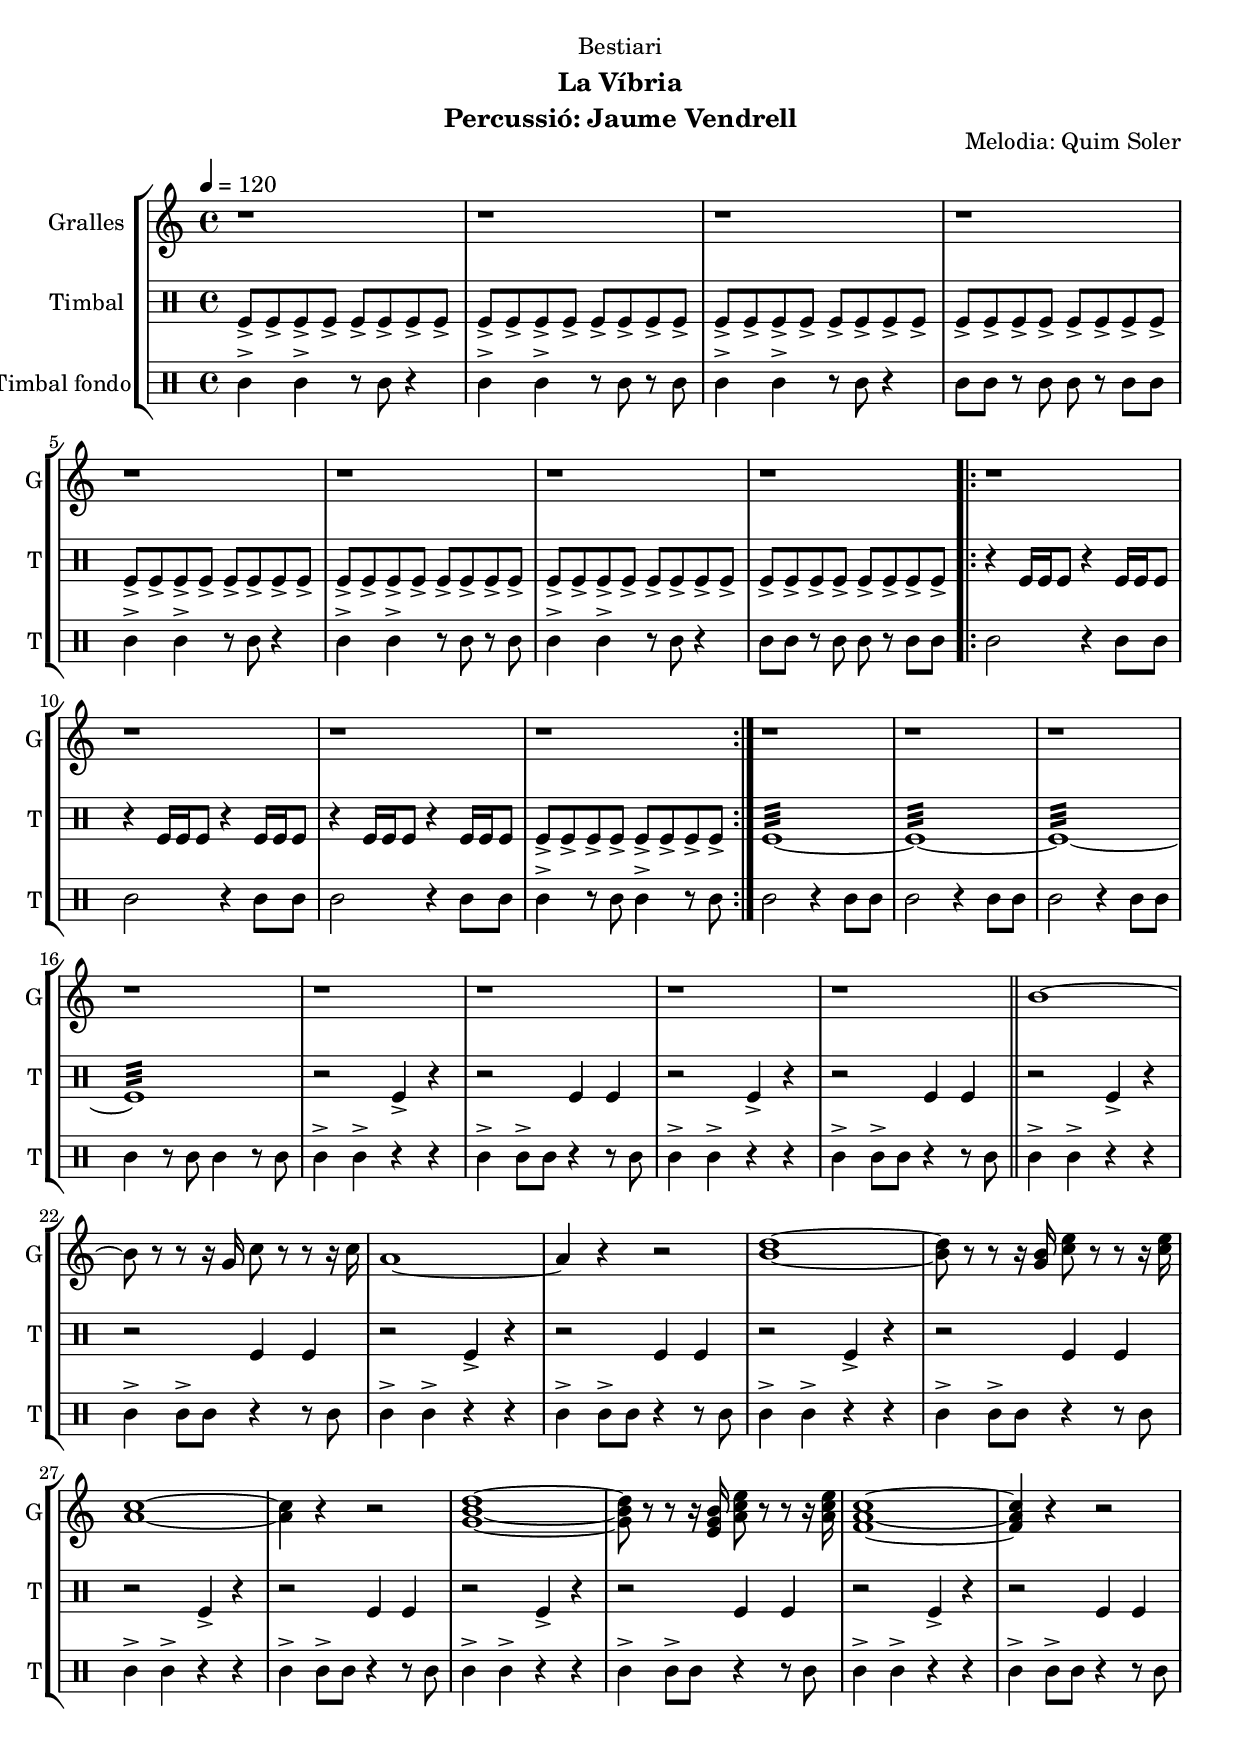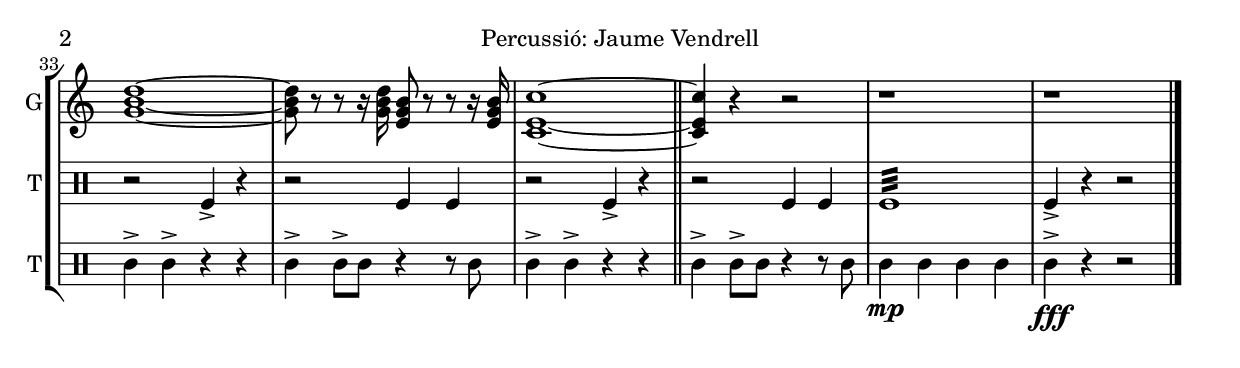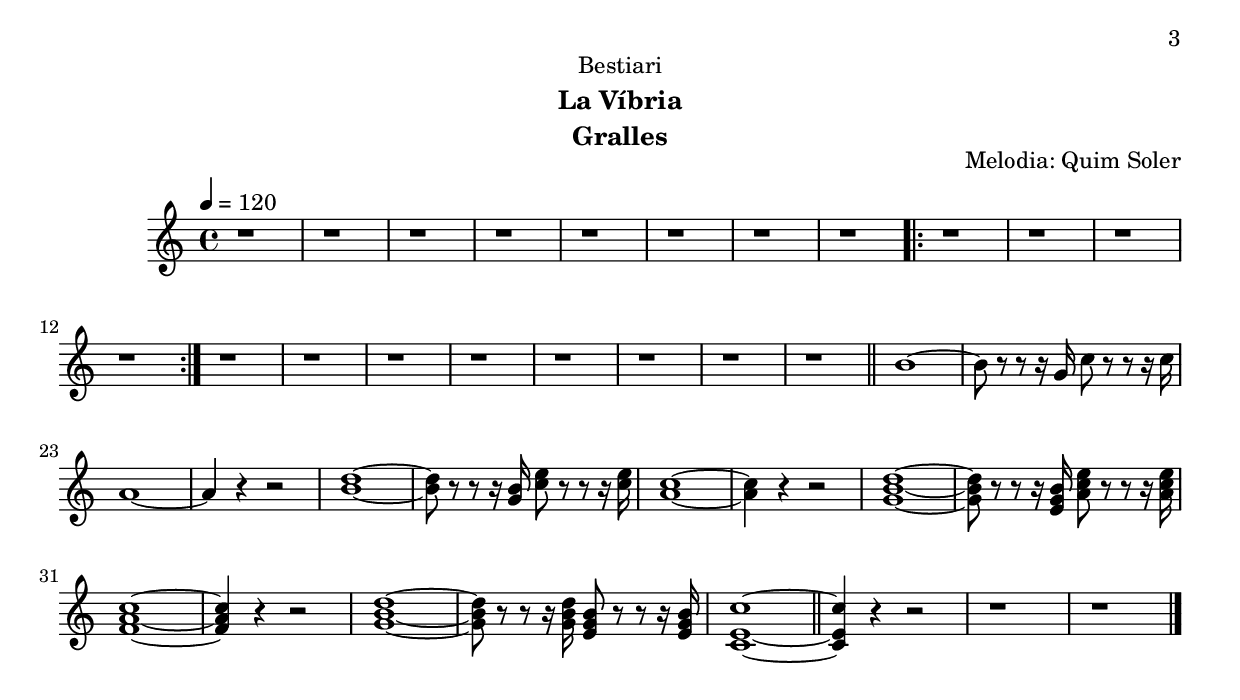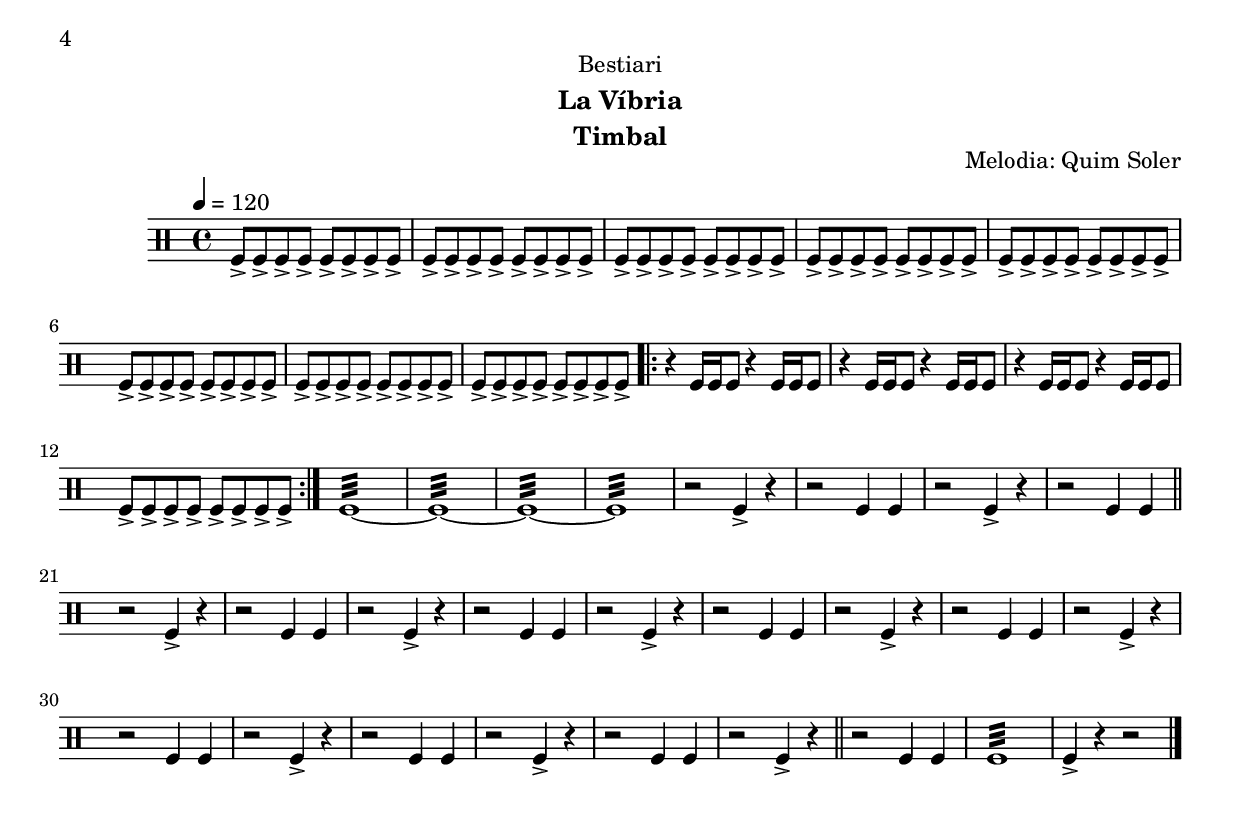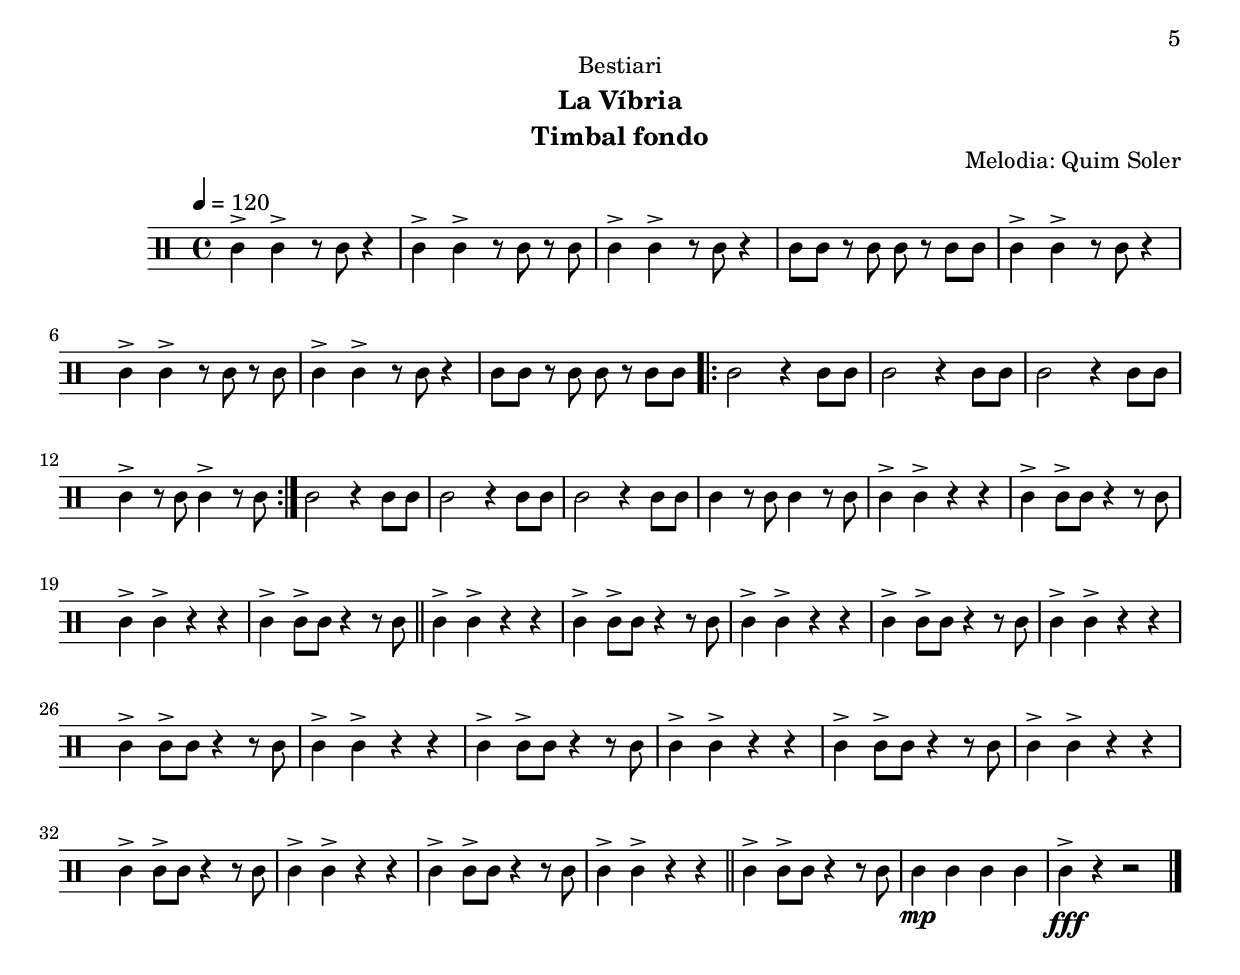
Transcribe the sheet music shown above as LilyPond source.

\version "2.16.2"

\header {
  dedication="Bestiari"
  title=""
  subtitle="La Víbria"
  subsubtitle=""
  poet=""
  meter=""
  piece=""
  composer=""
  arranger=""
  opus="Melodia: Quim Soler"
  instrument="Percussió: Jaume Vendrell"
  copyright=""
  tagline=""
}

liniaroAa =
\relative b'
{
  \tempo 4=120
  \clef treble
  \key c \major
  \time 4/4
  r1  |
  r1  |
  r1  |
  r1  |
  %05
  r1  |
  r1  |
  r1  |
  r1  |
  \repeat volta 2 { r1  |
  %10
  r1  |
  r1  |
  r1  | }
  r1  |
  r1  |
  %15
  r1  |
  r1  |
  r1  |
  r1  |
  r1  |
  %20
  r1  \bar "||"
  b1 ~  |
  b8 r r r16 g c8 r r r16 c  |
  a1 ~  |
  a4 r r2  |
  %25
  <b d>1 ~ ~  |
  <b d>8 r r r16 <g b> <c e>8 r r r16 <c e>  |
  <a c>1 ~ ~  |
  <a c>4 r r2  |
  <g b d>1 ~ ~ ~  |
  %30
  <g b d>8 r r r16 <e g b> <a c e>8 r r r16 <a c e>  |
  <f a c>1 ~ ~ ~  |
  <f a c>4 r r2  |
  <g b d>1 ~ ~ ~  |
  <g b d>8 r r r16 <g b d> <e g b>8 r r r16 <e g b>  |
  %35
  <c e c'>1 ~ ~ ~  \bar "||"
  <c e c'>4 r r2  |
  r1  |
  r1  \bar "|."
}

liniaroAb =
\drummode
{
  \tempo 4=120
  \time 4/4
  tomfl8-> tomfl-> tomfl-> tomfl-> tomfl-> tomfl-> tomfl-> tomfl->  |
  tomfl8-> tomfl-> tomfl-> tomfl-> tomfl-> tomfl-> tomfl-> tomfl->  |
  tomfl8-> tomfl-> tomfl-> tomfl-> tomfl-> tomfl-> tomfl-> tomfl->  |
  tomfl8-> tomfl-> tomfl-> tomfl-> tomfl-> tomfl-> tomfl-> tomfl->  |
  %05
  tomfl8-> tomfl-> tomfl-> tomfl-> tomfl-> tomfl-> tomfl-> tomfl->  |
  tomfl8-> tomfl-> tomfl-> tomfl-> tomfl-> tomfl-> tomfl-> tomfl->  |
  tomfl8-> tomfl-> tomfl-> tomfl-> tomfl-> tomfl-> tomfl-> tomfl->  |
  tomfl8-> tomfl-> tomfl-> tomfl-> tomfl-> tomfl-> tomfl-> tomfl->  |
  \repeat volta 2 { r4 tomfl16 tomfl tomfl8 r4 tomfl16 tomfl tomfl8  |
  %10
  r4 tomfl16 tomfl tomfl8 r4 tomfl16 tomfl tomfl8  |
  r4 tomfl16 tomfl tomfl8 r4 tomfl16 tomfl tomfl8  |
  tomfl8-> tomfl-> tomfl-> tomfl-> tomfl-> tomfl-> tomfl-> tomfl->  | }
  tomfl1:32 ~  |
  tomfl1:32 ~  |
  %15
  tomfl1:32 ~  |
  tomfl1:32  |
  r2 tomfl4-> r  |
  r2 tomfl4 tomfl  |
  r2 tomfl4-> r  |
  %20
  r2 tomfl4 tomfl  \bar "||"
  r2 tomfl4-> r  |
  r2 tomfl4 tomfl  |
  r2 tomfl4-> r  |
  r2 tomfl4 tomfl  |
  %25
  r2 tomfl4-> r  |
  r2 tomfl4 tomfl  |
  r2 tomfl4-> r  |
  r2 tomfl4 tomfl  |
  r2 tomfl4-> r  |
  %30
  r2 tomfl4 tomfl  |
  r2 tomfl4-> r  |
  r2 tomfl4 tomfl  |
  r2 tomfl4-> r  |
  r2 tomfl4 tomfl  |
  %35
  r2 tomfl4-> r  \bar "||"
  r2 tomfl4 tomfl  |
  tomfl1:32  |
  tomfl4-> r r2  \bar "|."
}

liniaroAc =
\drummode
{
  \tempo 4=120
  \time 4/4
  tomml4-> tomml-> r8 tomml r4  |
  tomml4-> tomml-> r8 tomml r tomml  |
  tomml4-> tomml-> r8 tomml r4  |
  tomml8 tomml r tomml tomml r tomml tomml  |
  %05
  tomml4-> tomml-> r8 tomml r4  |
  tomml4-> tomml-> r8 tomml r tomml  |
  tomml4-> tomml-> r8 tomml r4  |
  tomml8 tomml r tomml tomml r tomml tomml  |
  \repeat volta 2 { tomml2 r4 tomml8 tomml  |
  %10
  tomml2 r4 tomml8 tomml  |
  tomml2 r4 tomml8 tomml  |
  tomml4-> r8 tomml tomml4-> r8 tomml  | }
  tomml2 r4 tomml8 tomml  |
  tomml2 r4 tomml8 tomml  |
  %15
  tomml2 r4 tomml8 tomml  |
  tomml4 r8 tomml tomml4 r8 tomml  |
  tomml4-> tomml-> r r  |
  tomml4-> tomml8-> tomml r4 r8 tomml  |
  tomml4-> tomml-> r r  |
  %20
  tomml4-> tomml8-> tomml r4 r8 tomml  \bar "||"
  tomml4-> tomml-> r r  |
  tomml4-> tomml8-> tomml r4 r8 tomml  |
  tomml4-> tomml-> r r  |
  tomml4-> tomml8-> tomml r4 r8 tomml  |
  %25
  tomml4-> tomml-> r r  |
  tomml4-> tomml8-> tomml r4 r8 tomml  |
  tomml4-> tomml-> r r  |
  tomml4-> tomml8-> tomml r4 r8 tomml  |
  tomml4-> tomml-> r r  |
  %30
  tomml4-> tomml8-> tomml r4 r8 tomml  |
  tomml4-> tomml-> r r  |
  tomml4-> tomml8-> tomml r4 r8 tomml  |
  tomml4-> tomml-> r r  |
  tomml4-> tomml8-> tomml r4 r8 tomml  |
  %35
  tomml4-> tomml-> r r  \bar "||"
  tomml4-> tomml8-> tomml r4 r8 tomml  |
  tomml4 \mp tomml tomml tomml  |
  tomml4-> \fff r r2  \bar "|."
}

\bookpart {
  \score {
    \new StaffGroup {
      \override Score.RehearsalMark #'self-alignment-X = #LEFT
      <<
        \new Staff \with {instrumentName = #"Gralles" shortInstrumentName = #"G"} \liniaroAa
        \new DrumStaff \with {instrumentName = #"Timbal" shortInstrumentName = #"T"} \liniaroAb
        \new DrumStaff \with {instrumentName = #"Timbal fondo" shortInstrumentName = #"T"} \liniaroAc
      >>
    }
    \layout {}
  }
  \score { \unfoldRepeats
    \new StaffGroup {
      \override Score.RehearsalMark #'self-alignment-X = #LEFT
      <<
        \new Staff \with {instrumentName = #"Gralles" shortInstrumentName = #"G"} \liniaroAa
        \new DrumStaff \with {instrumentName = #"Timbal" shortInstrumentName = #"T"} \liniaroAb
        \new DrumStaff \with {instrumentName = #"Timbal fondo" shortInstrumentName = #"T"} \liniaroAc
      >>
    }
    \midi {
      \set Staff.midiInstrument = "oboe"
      \set DrumStaff.midiInstrument = "drums"
    }
  }
}

\bookpart {
  \header {instrument="Gralles"}
  \score {
    \new StaffGroup {
      \override Score.RehearsalMark #'self-alignment-X = #LEFT
      <<
        \new Staff \liniaroAa
      >>
    }
    \layout {}
  }
  \score { \unfoldRepeats
    \new StaffGroup {
      \override Score.RehearsalMark #'self-alignment-X = #LEFT
      <<
        \new Staff \liniaroAa
      >>
    }
    \midi {
      \set Staff.midiInstrument = "oboe"
      \set DrumStaff.midiInstrument = "drums"
    }
  }
}

\bookpart {
  \header {instrument="Timbal"}
  \score {
    \new StaffGroup {
      \override Score.RehearsalMark #'self-alignment-X = #LEFT
      <<
        \new DrumStaff \liniaroAb
      >>
    }
    \layout {}
  }
  \score { \unfoldRepeats
    \new StaffGroup {
      \override Score.RehearsalMark #'self-alignment-X = #LEFT
      <<
        \new DrumStaff \liniaroAb
      >>
    }
    \midi {
      \set Staff.midiInstrument = "oboe"
      \set DrumStaff.midiInstrument = "drums"
    }
  }
}

\bookpart {
  \header {instrument="Timbal fondo"}
  \score {
    \new StaffGroup {
      \override Score.RehearsalMark #'self-alignment-X = #LEFT
      <<
        \new DrumStaff \liniaroAc
      >>
    }
    \layout {}
  }
  \score { \unfoldRepeats
    \new StaffGroup {
      \override Score.RehearsalMark #'self-alignment-X = #LEFT
      <<
        \new DrumStaff \liniaroAc
      >>
    }
    \midi {
      \set Staff.midiInstrument = "oboe"
      \set DrumStaff.midiInstrument = "drums"
    }
  }
}

